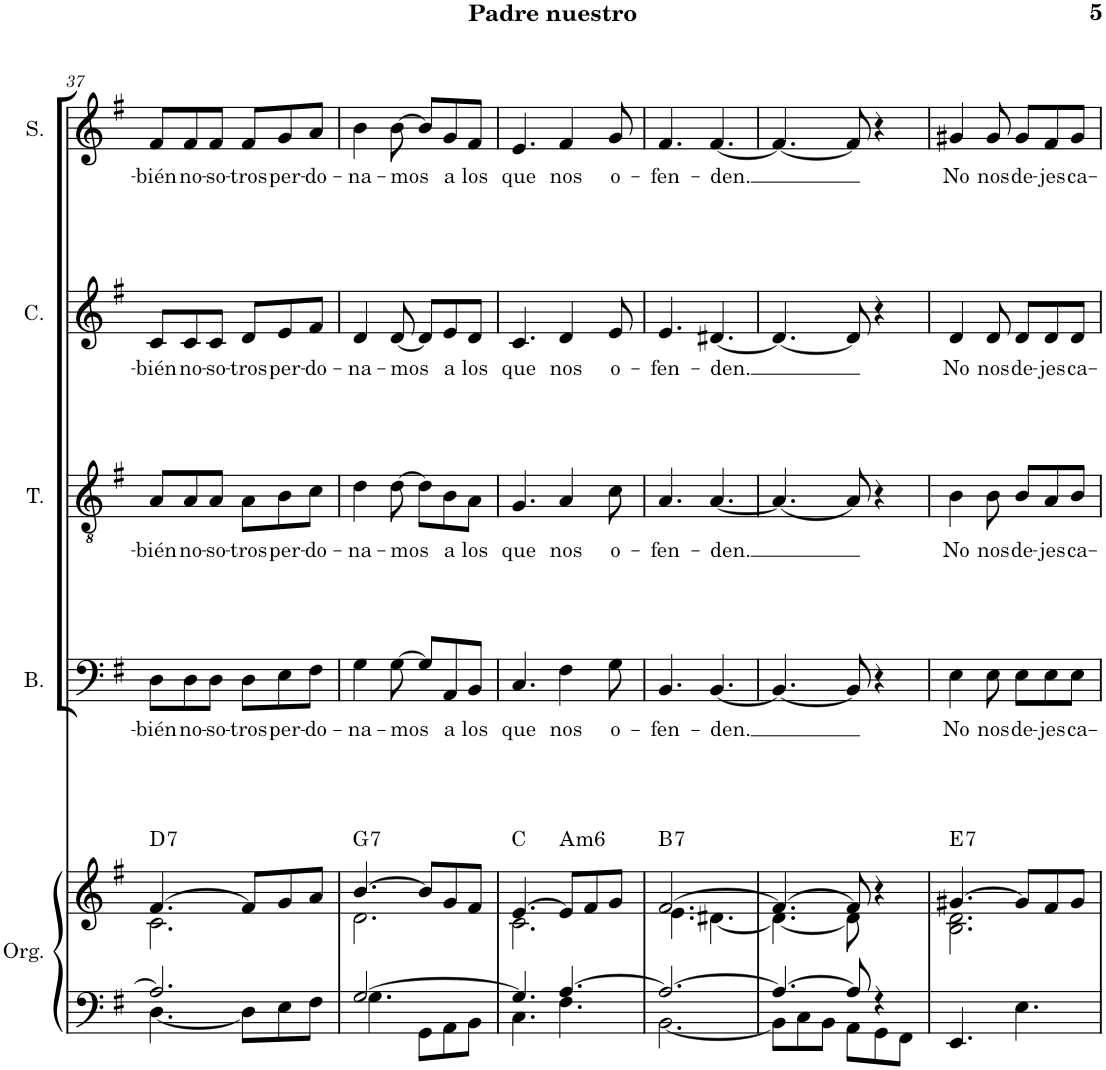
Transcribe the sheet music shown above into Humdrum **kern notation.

**kern	**kern	**harte	**kern	**text	**kern	**text	**kern	**text	**kern	**text
*part5	*part5	*part5	*part4	*part4	*part3	*part3	*part2	*part2	*part1	*part1
*staff6	*staff5	*	*staff4	*staff4	*staff3	*staff3	*staff2	*staff2	*staff1	*staff1
*I"Órgano	*	*	*I"Bajo	*	*I"Tenor	*	*I"Contralto	*	*I"Soprano	*
*	*	*	*I'B.	*	*I'T.	*	*I'C.	*	*I'S.	*
!!LO:PB:g=z
*clefF4	*clefG2	*	*clefF4	*	*clefGv2	*	*clefG2	*	*clefG2	*
*k[f#]	*k[f#]	*	*k[f#]	*	*k[f#]	*	*k[f#]	*	*k[f#]	*
*M6/8	*M6/8	*	*M6/8	*	*M6/8	*	*M6/8	*	*M6/8	*
=37	=37	=37	=37	=37	=37	=37	=37	=37	=37	=37
*^	*^	*	*	*	*	*	*	*	*	*
!	!	!	!	!LO:H:kt=7	!	!LO:LY:b	!	!LO:LY:b	!	!LO:LY:b	!	!LO:LY:b
2.A/]	[4.D\	[4.f#/	2.c\	D:7	8D\L	-bién	8A/L	-bién	8c/L	-bién	8f#/L	-bién
!	!	!	!	!	!	!LO:LY:b	!	!LO:LY:b	!	!LO:LY:b	!	!LO:LY:b
.	.	.	.	.	8D\	no-	8A/	no-	8c/	no-	8f#/	no-
!	!	!	!	!	!	!LO:LY:b	!	!LO:LY:b	!	!LO:LY:b	!	!LO:LY:b
.	.	.	.	.	8D\J	-so-	8A/J	-so-	8c/J	-so-	8f#/J	-so-
!	!	!	!	!	!	!LO:LY:b	!	!LO:LY:b	!	!LO:LY:b	!	!LO:LY:b
.	8D\L]	8f#/L]	.	.	8D\L	-tros	8A\L	-tros	8d/L	-tros	8f#/L	-tros
!	!	!	!	!	!	!LO:LY:b	!	!LO:LY:b	!	!LO:LY:b	!	!LO:LY:b
.	8E\	8g/	.	.	8E\	per-	8B\	per-	8e/	per-	8g/	per-
!	!	!	!	!	!	!LO:LY:b	!	!LO:LY:b	!	!LO:LY:b	!	!LO:LY:b
.	8F#\J	8a/J	.	.	8F#\J	-do-	8c\J	-do-	8f#/J	-do-	8a/J	-do-
=38	=38	=38	=38	=38	=38	=38	=38	=38	=38	=38	=38	=38
!	!	!	!	!LO:H:kt=7	!	!LO:LY:b	!	!LO:LY:b	!	!LO:LY:b	!	!LO:LY:b
[2.G/	4.G\	[4.b/	2.d\	G:7	4G\	-na-	4d\	-na-	4d/	-na-	4b\	-na-
!	!	!	!	!	!	!LO:LY:b	!	!LO:LY:b	!	!LO:LY:b	!	!LO:LY:b
.	.	.	.	.	[8G\	-mos	[8d\	-mos	[8d/	-mos	[8b\	-mos
.	8GG\L	8b/L]	.	.	8G/L]	.	8d\L]	.	8d/L]	.	8b/L]	.
!	!	!	!	!	!	!LO:LY:b	!	!LO:LY:b	!	!LO:LY:b	!	!LO:LY:b
.	8AA\	8g/	.	.	8AA/	a	8B\	a	8e/	a	8g/	a
!	!	!	!	!	!	!LO:LY:b	!	!LO:LY:b	!	!LO:LY:b	!	!LO:LY:b
.	8BB\J	8f#/J	.	.	8BB/J	los	8A\J	los	8d/J	los	8f#/J	los
=39	=39	=39	=39	=39	=39	=39	=39	=39	=39	=39	=39	=39
!	!	!	!	!	!	!LO:LY:b	!	!LO:LY:b	!	!LO:LY:b	!	!LO:LY:b
4.G/]	4.C\	[4.e/	2.c\	C:maj	4.C/	que	4.G/	que	4.c/	que	4.e/	que
!	!	!	!	!LO:H:kt=m6	!	!LO:LY:b	!	!LO:LY:b	!	!LO:LY:b	!	!LO:LY:b
[4.A/	4.F#\	8e/L]	.	A:min6	4F#\	nos	4A/	nos	4d/	nos	4f#/	nos
.	.	8f#/	.	.	.	.	.	.	.	.	.	.
!	!	!	!	!	!	!LO:LY:b	!	!LO:LY:b	!	!LO:LY:b	!	!LO:LY:b
.	.	8g/J	.	.	8G\	o-	8c\	o-	8e/	o-	8g/	o-
=40	=40	=40	=40	=40	=40	=40	=40	=40	=40	=40	=40	=40
!	!	!	!	!LO:H:kt=7	!	!LO:LY:b	!	!LO:LY:b	!	!LO:LY:b	!	!LO:LY:b
2.A/_	[2.BB\	[2.f#/	4.e\	B:7	4.BB/	-fen-	4.A/	-fen-	4.e/	-fen-	4.f#/	-fen-
!	!	!	!	!	!	!LO:LY:b	!	!LO:LY:b	!	!LO:LY:b	!	!LO:LY:b
.	.	.	[4.d#X\	.	[4.BB/	-den.	[4.A/	-den.	[4.d#X/	-den.	[4.f#/	-den.
=41	=41	=41	=41	=41	=41	=41	=41	=41	=41	=41	=41	=41
4.A/_	8BB\L]	4.f#/_	4.d#\_	.	4.BB/_	.	4.A/_	.	4.d#/_	.	4.f#/_	.
.	8C\	.	.	.	.	.	.	.	.	.	.	.
.	8BB\J	.	.	.	.	.	.	.	.	.	.	.
8A/]	8AA\L	8f#/]	8d#\]	.	8BB/]	.	8A/]	.	8d#/]	.	8f#/]	.
4r	8GG\	4r	4ryy	.	4r	.	4r	.	4r	.	4r	.
.	8FF#\J	.	.	.	.	.	.	.	.	.	.	.
=42	=42	=42	=42	=42	=42	=42	=42	=42	=42	=42	=42	=42
!	!	!	!	!LO:H:kt=7	!	!LO:LY:b	!	!LO:LY:b	!	!LO:LY:b	!	!LO:LY:b
*v	*v	*	*	*	*	*	*	*	*	*	*	*
4.EE/	[4.g#X/	2.B\ 2.d\	E:7	4E\	No	4B\	No	4d/	No	4g#X/	No
!	!	!	!	!	!LO:LY:b	!	!LO:LY:b	!	!LO:LY:b	!	!LO:LY:b
.	.	.	.	8E\	nos	8B\	nos	8d/	nos	8g#/	nos
!	!	!	!	!	!LO:LY:b	!	!LO:LY:b	!	!LO:LY:b	!	!LO:LY:b
4.E\	8g#/L]	.	.	8E\L	de-	8B/L	de-	8d/L	de-	8g#/L	de-
!	!	!	!	!	!LO:LY:b	!	!LO:LY:b	!	!LO:LY:b	!	!LO:LY:b
.	8f#/	.	.	8E\	-jes	8A/	-jes	8d/	-jes	8f#/	-jes
!	!	!	!	!	!LO:LY:b	!	!LO:LY:b	!	!LO:LY:b	!	!LO:LY:b
.	8g#/J	.	.	8E\J	ca-	8B/J	ca-	8d/J	ca-	8g#/J	ca-
*	*v	*v	*	*	*	*	*	*	*	*	*
=	=	=	=	=	=	=	=	=	=	=
*-	*-	*-	*-	*-	*-	*-	*-	*-	*-	*-
